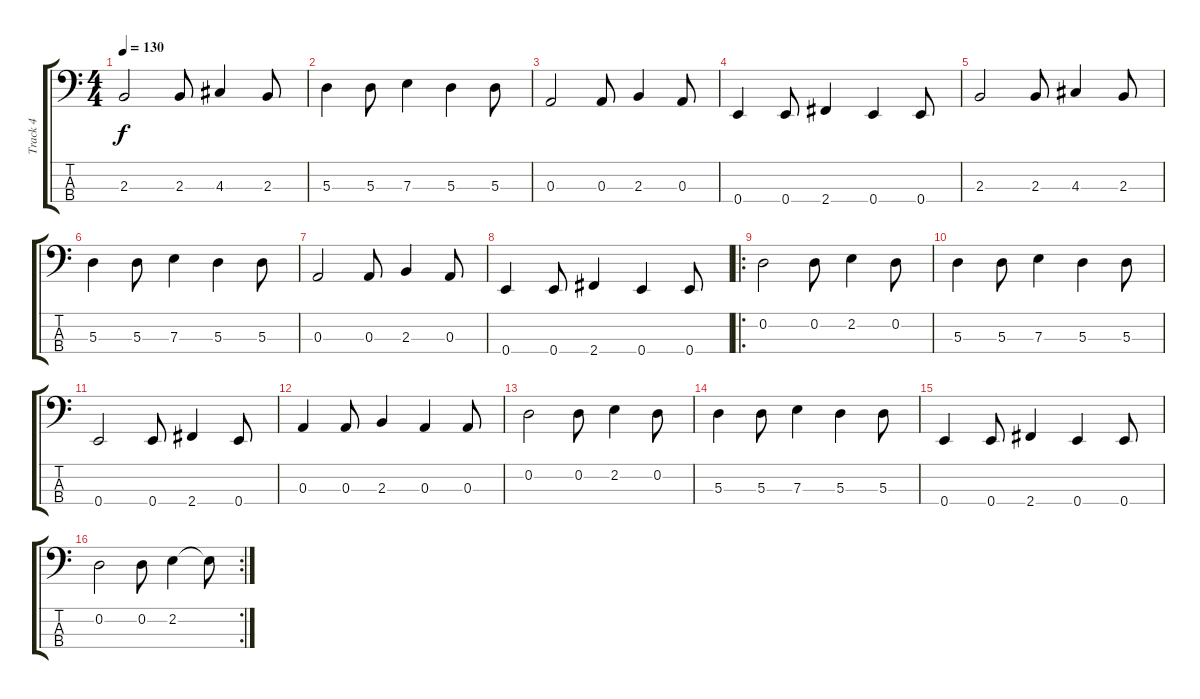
\track ("Track 4" "Track 4") {instrument electricbassfinger}
\staff {score tabs}
\tuning (G2 D2 A1 E1) {hide}
\ts (4 4)
\tempo 130
\clef f4
\ks c
2.3.2{dy f} 2.3.8 4.3.4 2.3.8 |
5.3.4 5.3.8 7.3.4 5.3.4 5.3.8 |
0.3.2 0.3.8 2.3.4 0.3.8 |
0.4.4 0.4.8 2.4.4 0.4.4 0.4.8 |
2.3.2 2.3.8 4.3.4 2.3.8 |
5.3.4 5.3.8 7.3.4 5.3.4 5.3.8 |
0.3.2 0.3.8 2.3.4 0.3.8 |
0.4.4 0.4.8 2.4.4 0.4.4 0.4.8 |
\ro
0.2.2 0.2.8 2.2.4 0.2.8 |
5.3.4 5.3.8 7.3.4 5.3.4 5.3.8 |
0.4.2 0.4.8 2.4.4 0.4.8 |
0.3.4 0.3.8 2.3.4 0.3.4 0.3.8 |
0.2.2 0.2.8 2.2.4 0.2.8 |
5.3.4 5.3.8 7.3.4 5.3.4 5.3.8 |
0.4.4 0.4.8 2.4.4 0.4.4 0.4.8 |
\rc 2
0.2.2 0.2.8 2.2.4 2.2{t}.8
